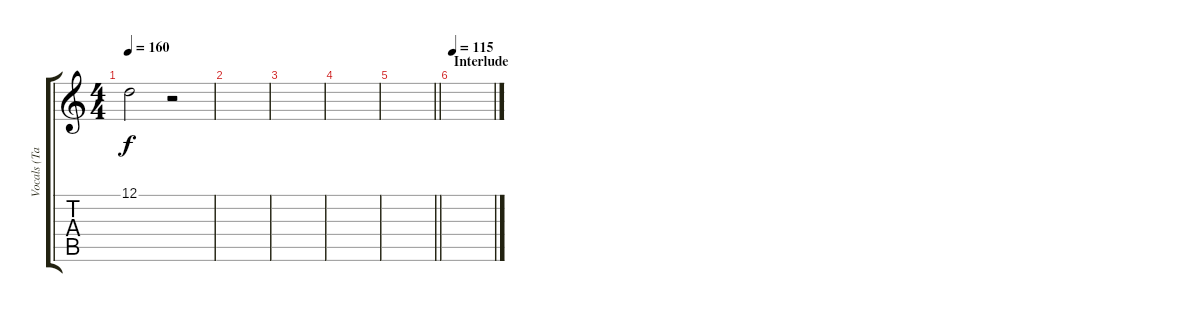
\track ("Vocals (Tarja & Marco)" "Vocals (Ta") {instrument lead6voice}
\staff {score tabs}
\tuning (D4 A3 F3 C3 G2 D2) {hide}
\ts (4 4)
\tempo 160
\clef g2
\ks c
12.1{t}.2{lyrics (0 "") lyrics (1 "") lyrics (2 "") lyrics (3 "") lyrics (4 "") dy f} r.2 |
|
|
|
\barLineRight lightlight
|
\section ("" "Interlude")
\tempo 115
